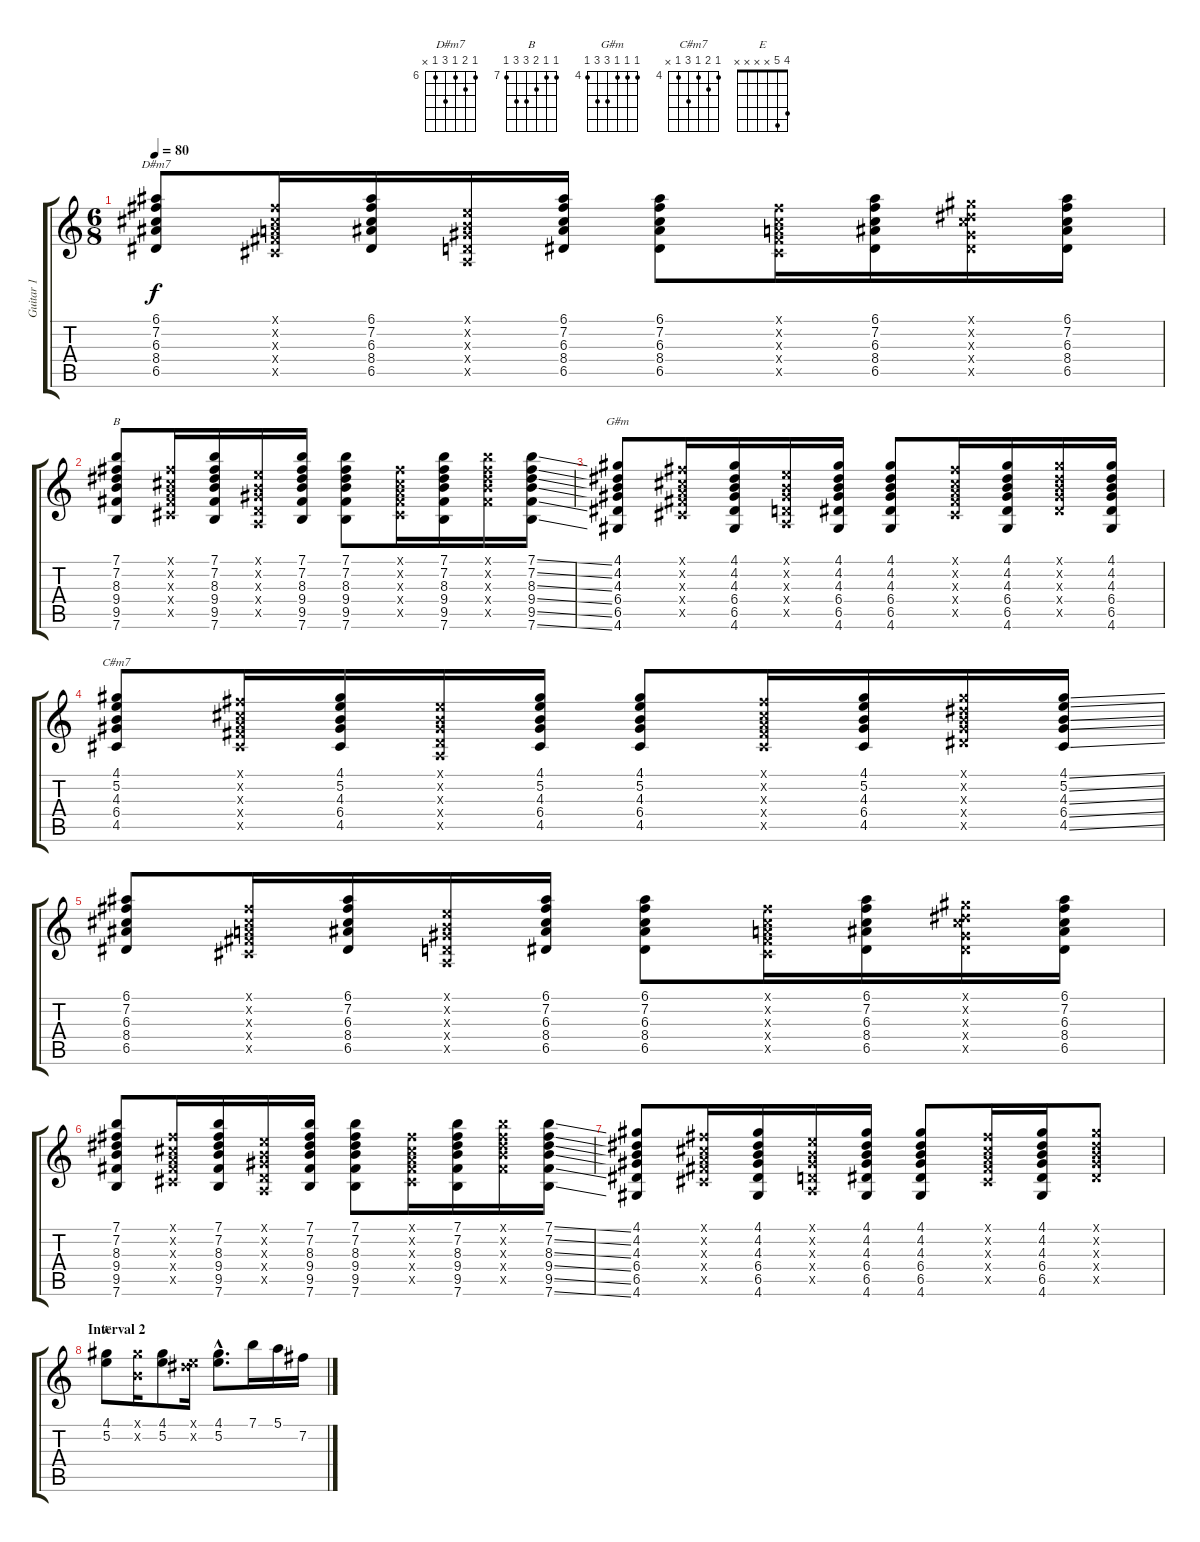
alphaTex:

\track ("Guitar 1" "Guitar 1") {instrument acousticguitarnylon}
\staff {score tabs}
\tuning (E4 B3 G3 D3 A2 E2) {hide}
\chord ("D#m7" 6 7 6 8 6 x) {firstfret 6}
\chord ("B" 7 7 8 9 9 7) {firstfret 7}
\chord ("G#m" 4 4 4 6 6 4) {firstfret 4}
\chord ("C#m7" 4 5 4 6 4 x) {firstfret 4}
\chord ("E" 4 5 x x x x)
\ts (6 8)
\tempo 80
\clef g2
\ks c
(6.1 7.2 6.3 8.4 6.5).8{ch "D#m7" dy f} (2.1{x} 2.2{x} 2.3{x} 4.4{x} 4.5{x}).16 (6.1 7.2 6.3 8.4 6.5).16 (0.1{x} 0.2{x} 1.3{x} 0.4{x} 0.5{x}).16 (6.1 7.2 6.3 8.4 6.5).16 (6.1 7.2 6.3 8.4 6.5).8 (2.1{x} 2.2{x} 2.3{x} 4.4{x} 4.5{x}).16 (6.1 7.2 6.3 8.4 6.5).16 (4.1{x} 4.2{x} 6.3{x} 6.4{x} 6.5{x}).16 (6.1 7.2 6.3 8.4 6.5).16 |
(7.1 7.2 8.3 9.4 9.5 7.6).8{ch "B"} (2.1{x} 2.2{x} 2.3{x} 4.4{x} 4.5{x}).16 (7.1 7.2 8.3 9.4 9.5 7.6).16 (0.1{x} 0.2{x} 1.3{x} 0.4{x} 0.5{x}).16 (7.1 7.2 8.3 9.4 9.5 7.6).16 (7.1 7.2 8.3 9.4 9.5 7.6).8 (2.1{x} 2.2{x} 2.3{x} 4.4{x} 4.5{x}).16 (7.1 7.2 8.3 9.4 9.5 7.6).16 (7.1{x} 7.2{x} 8.3{x} 9.4{x} 9.5{x}).16 (7.1{ss} 7.2{ss} 8.3{ss} 9.4{ss} 9.5{ss} 7.6{ss}).16 |
(4.1 4.2 4.3 6.4 6.5 4.6).8{ch "G#m"} (2.1{x} 2.2{x} 2.3{x} 4.4{x} 4.5{x}).16 (4.1 4.2 4.3 6.4 6.5 4.6).16 (0.1{x} 0.2{x} 1.3{x} 0.4{x} 0.5{x}).16 (4.1 4.2 4.3 6.4 6.5 4.6).16 (4.1 4.2 4.3 6.4 6.5 4.6).8 (2.1{x} 2.2{x} 2.3{x} 4.4{x} 4.5{x}).16 (4.1 4.2 4.3 6.4 6.5 4.6).16 (4.1{x} 4.2{x} 4.3{x} 6.4{x} 6.5{x}).16 (4.1 4.2 4.3 6.4 6.5 4.6).16 |
(4.1 5.2 4.3 6.4 4.5).8{ch "C#m7"} (2.1{x} 2.2{x} 2.3{x} 4.4{x} 4.5{x}).16 (4.1 5.2 4.3 6.4 4.5).16 (0.1{x} 0.2{x} 1.3{x} 0.4{x} 0.5{x}).16 (4.1 5.2 4.3 6.4 4.5).16 (4.1 5.2 4.3 6.4 4.5).8 (2.1{x} 2.2{x} 2.3{x} 4.4{x} 4.5{x}).16 (4.1 5.2 4.3 6.4 4.5).16 (4.1{x} 4.2{x} 4.3{x} 6.4{x} 6.5{x}).16 (4.1{ss} 5.2{ss} 4.3{ss} 6.4{ss} 4.5{ss}).16 |
(6.1 7.2 6.3 8.4 6.5).8 (2.1{x} 2.2{x} 2.3{x} 4.4{x} 4.5{x}).16 (6.1 7.2 6.3 8.4 6.5).16 (0.1{x} 0.2{x} 1.3{x} 0.4{x} 0.5{x}).16 (6.1 7.2 6.3 8.4 6.5).16 (6.1 7.2 6.3 8.4 6.5).8 (2.1{x} 2.2{x} 2.3{x} 4.4{x} 4.5{x}).16 (6.1 7.2 6.3 8.4 6.5).16 (4.1{x} 4.2{x} 6.3{x} 6.4{x} 6.5{x}).16 (6.1 7.2 6.3 8.4 6.5).16 |
(7.1 7.2 8.3 9.4 9.5 7.6).8 (2.1{x} 2.2{x} 2.3{x} 4.4{x} 4.5{x}).16 (7.1 7.2 8.3 9.4 9.5 7.6).16 (0.1{x} 0.2{x} 1.3{x} 0.4{x} 0.5{x}).16 (7.1 7.2 8.3 9.4 9.5 7.6).16 (7.1 7.2 8.3 9.4 9.5 7.6).8 (2.1{x} 2.2{x} 2.3{x} 4.4{x} 4.5{x}).16 (7.1 7.2 8.3 9.4 9.5 7.6).16 (7.1{x} 7.2{x} 8.3{x} 9.4{x} 9.5{x}).16 (7.1{ss} 7.2{ss} 8.3{ss} 9.4{ss} 9.5{ss} 7.6{ss}).16 |
(4.1 4.2 4.3 6.4 6.5 4.6).8 (2.1{x} 2.2{x} 2.3{x} 4.4{x} 4.5{x}).16 (4.1 4.2 4.3 6.4 6.5 4.6).16 (0.1{x} 0.2{x} 1.3{x} 0.4{x} 0.5{x}).16 (4.1 4.2 4.3 6.4 6.5 4.6).16 (4.1 4.2 4.3 6.4 6.5 4.6).8 (2.1{x} 2.2{x} 2.3{x} 4.4{x} 4.5{x}).16 (4.1 4.2 4.3 6.4 6.5 4.6).16 (4.1{x} 4.2{x} 4.3{x} 6.4{x} 6.5{x}).8 |
\section ("" "Interval 2")
(4.1 5.2).8{ch "E"} (4.1{x} 0.2{x}).16 (4.1 5.2).8 (0.1{x} 4.2{x}).16 (4.1{hac} 5.2{hac}).8{d} 7.1.16 5.1.16 7.2.16
